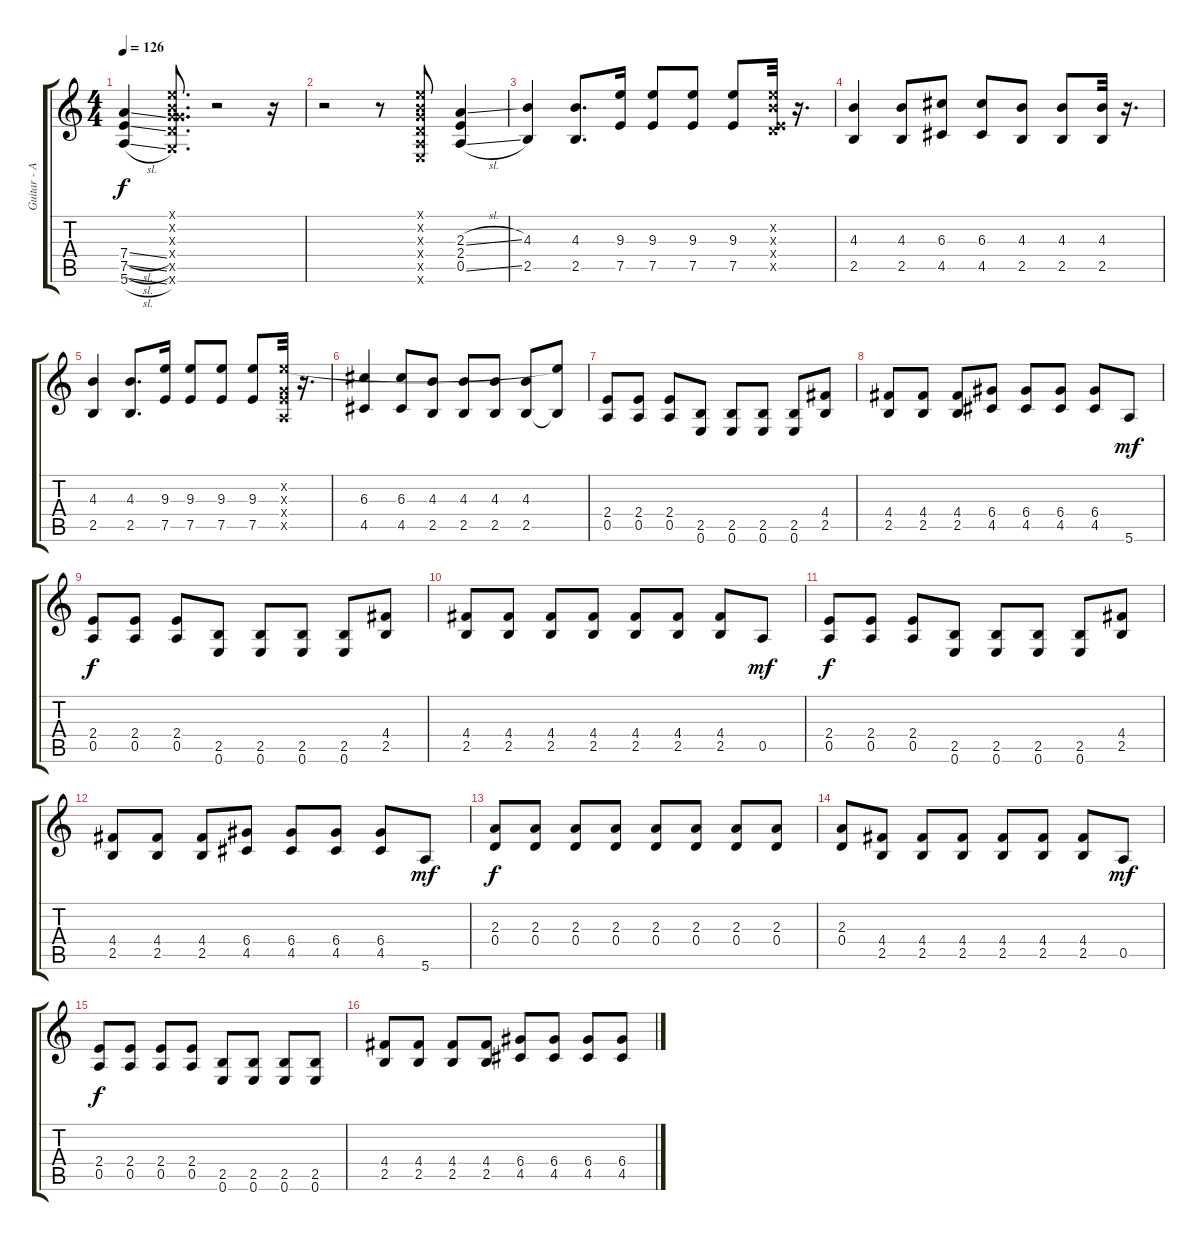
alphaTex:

\track ("Guitar - Alex" "Guitar - A") {instrument distortionguitar}
\staff {score tabs}
\tuning (E4 B3 G3 D3 A2 E2) {hide}
\ts (4 4)
\tempo 126
\clef g2
\ks c
(7.4{sl} 7.5{sl} 5.6{sl}).4{dy f} (0.1{x} 0.2{x} 0.3{x} 5.4{x} 5.5{x} 3.6{x}).8{d} r.2 r.16 |
r.2 r.8 (0.1{x} 0.2{x} 0.3{x} 0.4{x} 0.5{x} 0.6{x}).8 (2.3{sl} 2.4 0.5{sl}).4 |
(4.3 2.5).4{instrument distortionguitar} (4.3 2.5).8{d} (9.3 7.5).16 (9.3 7.5).8 (9.3 7.5).8 (9.3 7.5).8 (0.2{x} 9.3{x} 0.4{x} 7.5{x}).32 r.16{d} |
(4.3 2.5).4 (4.3 2.5).8 (6.3 4.5).8 (6.3 4.5).8 (4.3 2.5).8 (4.3 2.5).8 (4.3 2.5).32 r.16{d} |
(4.3 2.5).4 (4.3 2.5).8{d} (9.3 7.5).16 (9.3 7.5).8 (9.3 7.5).8 (9.3 7.5).8 (5.2{x} 0.3{x} 2.4{x} 0.5{x}).32 r.16{d} |
(6.3 4.5).4 (6.3 4.5).8 (4.3 2.5).8 (4.3 2.5).8 (4.3 2.5).8 (4.3 2.5).8 (5.2{t} 2.5{t}).8 |
(2.4 0.5).8{instrument electricguitarmuted} (2.4 0.5).8 (2.4 0.5).8 (2.5 0.6).8 (2.5 0.6).8 (2.5 0.6).8 (2.5 0.6).8 (4.4 2.5).8 |
(4.4 2.5).8 (4.4 2.5).8 (4.4 2.5).8 (6.4 4.5).8 (6.4 4.5).8 (6.4 4.5).8 (6.4 4.5).8 5.6.8{dy mf} |
(2.4 0.5).8{dy f} (2.4 0.5).8 (2.4 0.5).8 (2.5 0.6).8 (2.5 0.6).8 (2.5 0.6).8 (2.5 0.6).8 (4.4 2.5).8 |
(4.4 2.5).8 (4.4 2.5).8 (4.4 2.5).8 (4.4 2.5).8 (4.4 2.5).8 (4.4 2.5).8 (4.4 2.5).8 0.5.8{dy mf} |
(2.4 0.5).8{dy f instrument electricguitarmuted} (2.4 0.5).8 (2.4 0.5).8 (2.5 0.6).8 (2.5 0.6).8 (2.5 0.6).8 (2.5 0.6).8 (4.4 2.5).8 |
(4.4 2.5).8 (4.4 2.5).8 (4.4 2.5).8 (6.4 4.5).8 (6.4 4.5).8 (6.4 4.5).8 (6.4 4.5).8 5.6.8{dy mf} |
(2.3 0.4).8{dy f} (2.3 0.4).8 (2.3 0.4).8 (2.3 0.4).8 (2.3 0.4).8 (2.3 0.4).8 (2.3 0.4).8 (2.3 0.4).8 |
(2.3 0.4).8 (4.4 2.5).8 (4.4 2.5).8 (4.4 2.5).8 (4.4 2.5).8 (4.4 2.5).8 (4.4 2.5).8 0.5.8{dy mf} |
(2.4 0.5).8{dy f} (2.4 0.5).8 (2.4 0.5).8 (2.4 0.5).8 (2.5 0.6).8 (2.5 0.6).8 (2.5 0.6).8 (2.5 0.6).8 |
(4.4 2.5).8 (4.4 2.5).8 (4.4 2.5).8 (4.4 2.5).8 (6.4 4.5).8 (6.4 4.5).8 (6.4 4.5).8 (6.4 4.5).8
